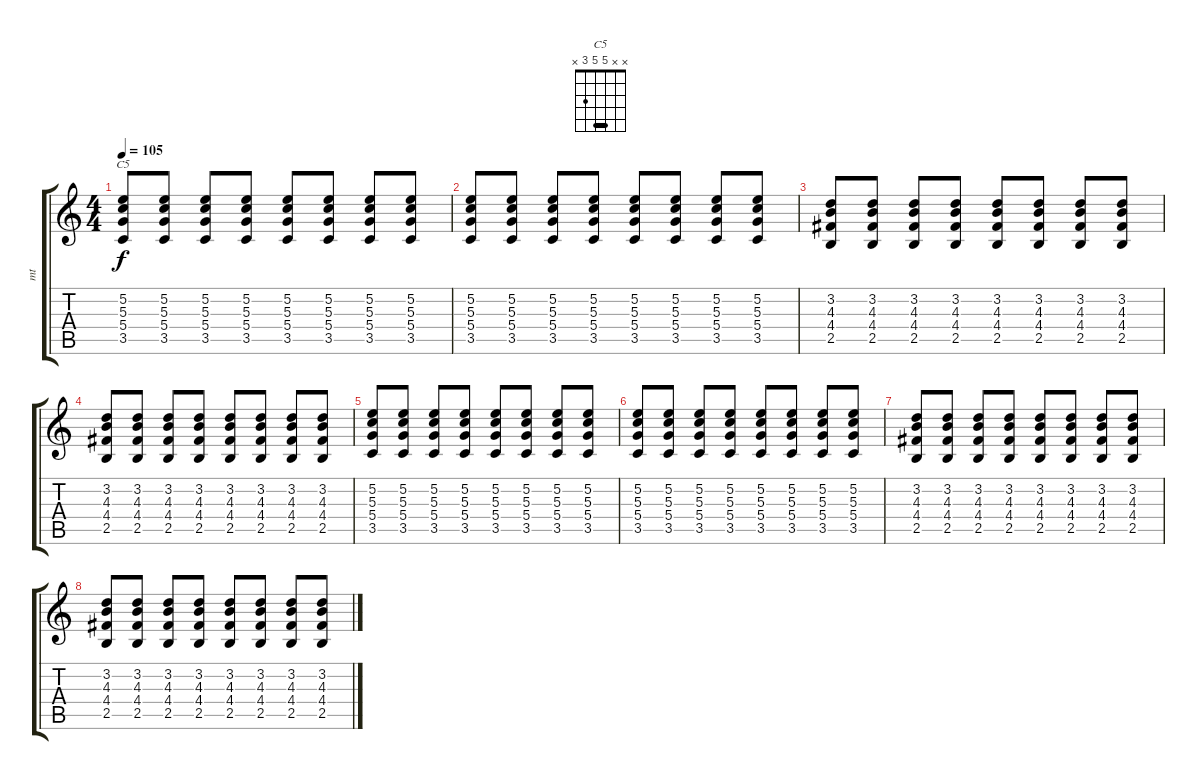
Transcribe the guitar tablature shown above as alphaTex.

\track ("mt" "mt") {instrument distortionguitar}
\staff {score tabs}
\tuning (E4 B3 G3 D3 A2 E2) {hide}
\chord ("C5" x x 5 5 3 x) {barre 5}
\ts (4 4)
\tempo 105
\clef g2
\ks c
(5.2 5.3 5.4 3.5).8{ch "C5" dy f} (5.2 5.3 5.4 3.5).8 (5.2 5.3 5.4 3.5).8 (5.2 5.3 5.4 3.5).8 (5.2 5.3 5.4 3.5).8 (5.2 5.3 5.4 3.5).8 (5.2 5.3 5.4 3.5).8 (5.2 5.3 5.4 3.5).8 |
(5.2 5.3 5.4 3.5).8 (5.2 5.3 5.4 3.5).8 (5.2 5.3 5.4 3.5).8 (5.2 5.3 5.4 3.5).8 (5.2 5.3 5.4 3.5).8 (5.2 5.3 5.4 3.5).8 (5.2 5.3 5.4 3.5).8 (5.2 5.3 5.4 3.5).8 |
(3.2 4.3 4.4 2.5).8 (3.2 4.3 4.4 2.5).8 (3.2 4.3 4.4 2.5).8 (3.2 4.3 4.4 2.5).8 (3.2 4.3 4.4 2.5).8 (3.2 4.3 4.4 2.5).8 (3.2 4.3 4.4 2.5).8 (3.2 4.3 4.4 2.5).8 |
(3.2 4.3 4.4 2.5).8 (3.2 4.3 4.4 2.5).8 (3.2 4.3 4.4 2.5).8 (3.2 4.3 4.4 2.5).8 (3.2 4.3 4.4 2.5).8 (3.2 4.3 4.4 2.5).8 (3.2 4.3 4.4 2.5).8 (3.2 4.3 4.4 2.5).8 |
(5.2 5.3 5.4 3.5).8 (5.2 5.3 5.4 3.5).8 (5.2 5.3 5.4 3.5).8 (5.2 5.3 5.4 3.5).8 (5.2 5.3 5.4 3.5).8 (5.2 5.3 5.4 3.5).8 (5.2 5.3 5.4 3.5).8 (5.2 5.3 5.4 3.5).8 |
(5.2 5.3 5.4 3.5).8 (5.2 5.3 5.4 3.5).8 (5.2 5.3 5.4 3.5).8 (5.2 5.3 5.4 3.5).8 (5.2 5.3 5.4 3.5).8 (5.2 5.3 5.4 3.5).8 (5.2 5.3 5.4 3.5).8 (5.2 5.3 5.4 3.5).8 |
(3.2 4.3 4.4 2.5).8 (3.2 4.3 4.4 2.5).8 (3.2 4.3 4.4 2.5).8 (3.2 4.3 4.4 2.5).8 (3.2 4.3 4.4 2.5).8 (3.2 4.3 4.4 2.5).8 (3.2 4.3 4.4 2.5).8 (3.2 4.3 4.4 2.5).8 |
(3.2 4.3 4.4 2.5).8 (3.2 4.3 4.4 2.5).8 (3.2 4.3 4.4 2.5).8 (3.2 4.3 4.4 2.5).8 (3.2 4.3 4.4 2.5).8 (3.2 4.3 4.4 2.5).8 (3.2 4.3 4.4 2.5).8 (3.2 4.3 4.4 2.5).8
